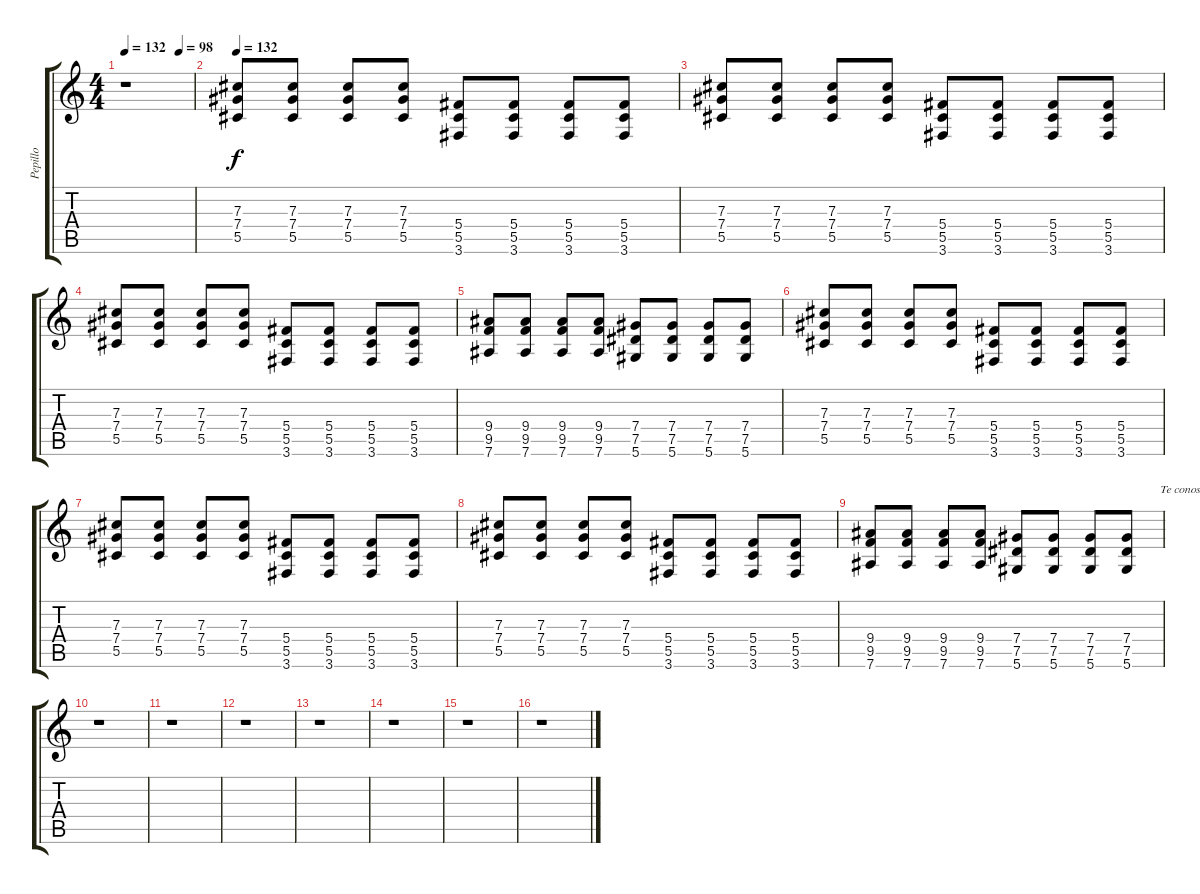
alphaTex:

\track ("Pepillo" "Pepillo") {instrument distortionguitar}
\staff {score tabs}
\tuning (Eb4 Bb3 Gb3 Db3 Ab2 Eb2) {hide}
\ts (4 4)
\tempo 132
\tempo (98 0.7916666666666666)
\tempo 132
\clef g2
\ks c
r.1{dy f instrument distortionguitar} |
\tempo 132
(7.3 7.4 5.5).8 (7.3 7.4 5.5).8 (7.3 7.4 5.5).8 (7.3 7.4 5.5).8 (5.4 5.5 3.6).8 (5.4 5.5 3.6).8 (5.4 5.5 3.6).8 (5.4 5.5 3.6).8 |
(7.3 7.4 5.5).8 (7.3 7.4 5.5).8 (7.3 7.4 5.5).8 (7.3 7.4 5.5).8 (5.4 5.5 3.6).8 (5.4 5.5 3.6).8 (5.4 5.5 3.6).8 (5.4 5.5 3.6).8 |
(7.3 7.4 5.5).8 (7.3 7.4 5.5).8 (7.3 7.4 5.5).8 (7.3 7.4 5.5).8 (5.4 5.5 3.6).8 (5.4 5.5 3.6).8 (5.4 5.5 3.6).8 (5.4 5.5 3.6).8 |
(9.4 9.5 7.6).8 (9.4 9.5 7.6).8 (9.4 9.5 7.6).8 (9.4 9.5 7.6).8 (7.4 7.5 5.6).8 (7.4 7.5 5.6).8 (7.4 7.5 5.6).8 (7.4 7.5 5.6).8 |
(7.3 7.4 5.5).8 (7.3 7.4 5.5).8 (7.3 7.4 5.5).8 (7.3 7.4 5.5).8 (5.4 5.5 3.6).8 (5.4 5.5 3.6).8 (5.4 5.5 3.6).8 (5.4 5.5 3.6).8 |
(7.3 7.4 5.5).8 (7.3 7.4 5.5).8 (7.3 7.4 5.5).8 (7.3 7.4 5.5).8 (5.4 5.5 3.6).8 (5.4 5.5 3.6).8 (5.4 5.5 3.6).8 (5.4 5.5 3.6).8 |
(7.3 7.4 5.5).8 (7.3 7.4 5.5).8 (7.3 7.4 5.5).8 (7.3 7.4 5.5).8 (5.4 5.5 3.6).8 (5.4 5.5 3.6).8 (5.4 5.5 3.6).8 (5.4 5.5 3.6).8 |
(9.4 9.5 7.6).8 (9.4 9.5 7.6).8 (9.4 9.5 7.6).8 (9.4 9.5 7.6).8 (7.4 7.5 5.6).8 (7.4 7.5 5.6).8 (7.4 7.5 5.6).8 (7.4 7.5 5.6).8{txt "           Te conosco desde......"} |
r.1 |
r.1 |
r.1 |
r.1 |
r.1 |
r.1 |
r.1
